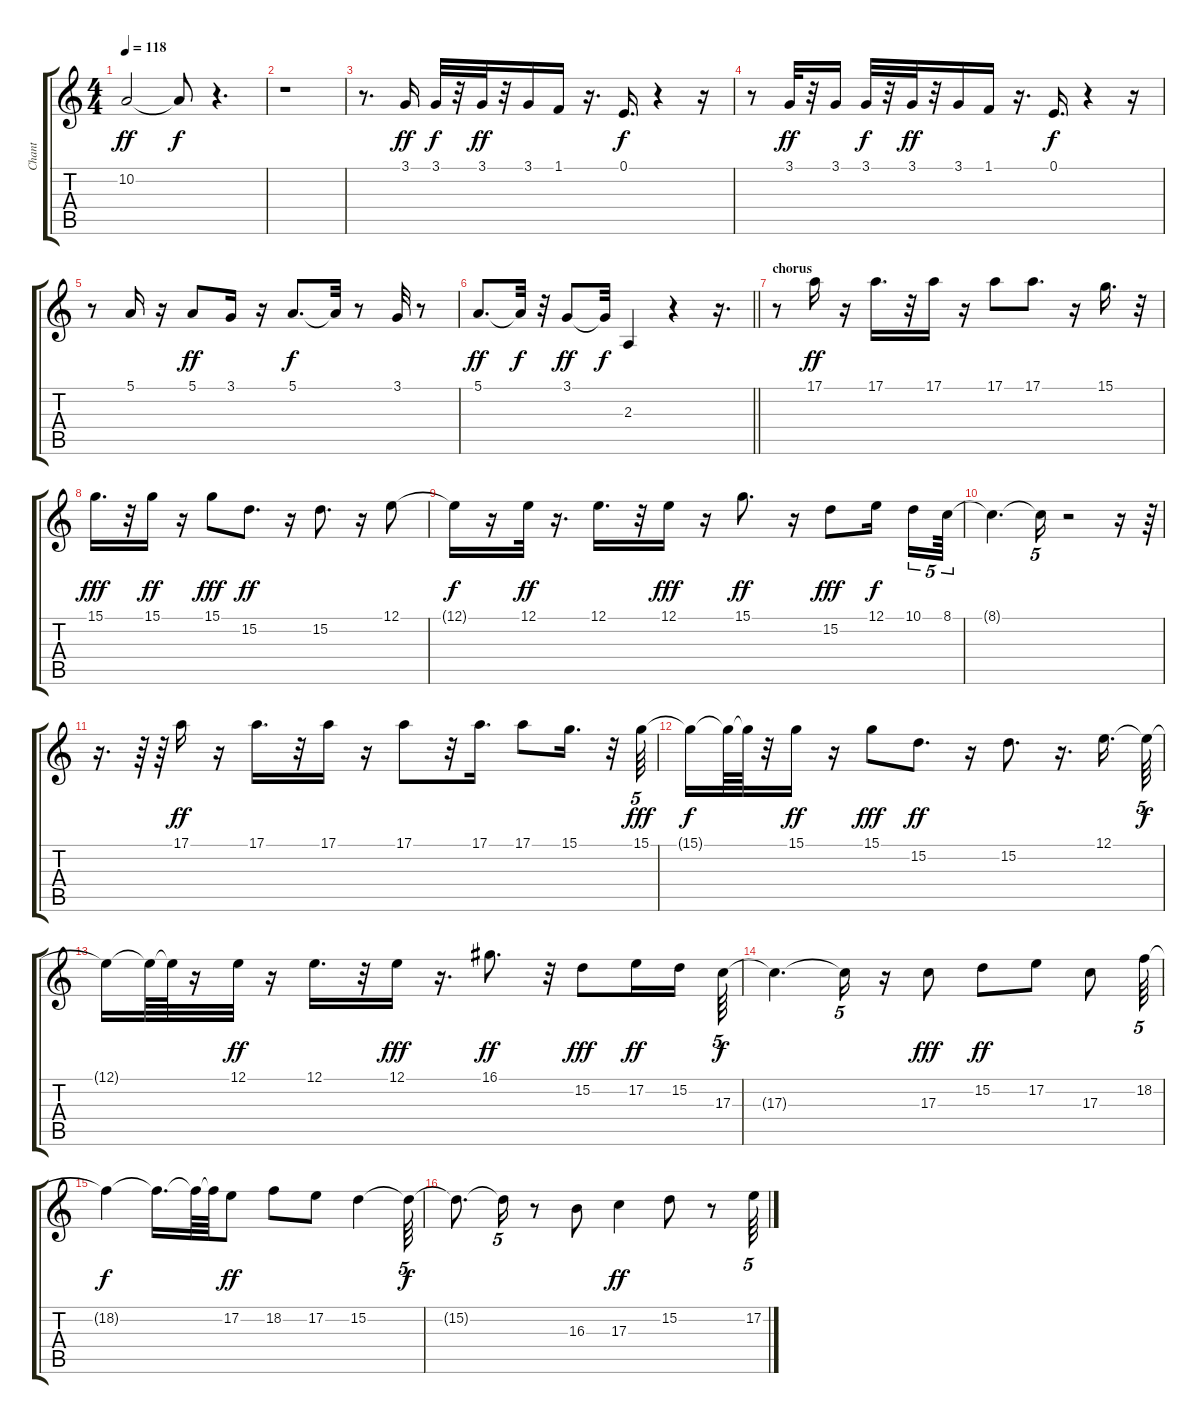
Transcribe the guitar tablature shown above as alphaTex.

\track ("Chant" "Chant") {instrument flute}
\staff {score tabs}
\tuning (E4 B3 G3 D3 A2 E2) {hide}
\ts (4 4)
\tempo 118
\clef g2
\ks c
10.2.2{dy ff} 10.2{t}.8{dy f} r.4{d} |
r.1 |
r.8{d} 3.1.16{dy ff} 3.1.32{dy f} r.32 3.1.32{dy ff} r.32 3.1.16 1.1.16 r.16{d} 0.1.16{d dy f} r.4 r.16 |
r.8 3.1.32{dy ff} r.32 3.1.16 3.1.32{dy f} r.32 3.1.32{dy ff} r.32 3.1.16 1.1.16 r.16{d} 0.1.16{d dy f} r.4 r.16 |
r.8 5.1.16 r.16 5.1.8{dy ff} 3.1.16 r.16 5.1.8{d dy f} 5.1{t}.32 r.8 3.1.32 r.8 |
\barLineRight lightlight
5.1.8{d dy ff} 5.1{t}.32{dy f} r.32 3.1.8{dy ff} 3.1{t}.32{dy f} 2.3.4 r.4 r.16{d} |
\section ("" "chorus")
r.8 17.1.16{dy ff} r.16 17.1.16{d} r.32 17.1.16 r.16 17.1.8 17.1.8{d} r.16 15.1.16{d} r.32 |
15.1.16{d dy fff} r.32 15.1.16{dy ff} r.16 15.1.8{dy fff} 15.2.8{d dy ff} r.16 15.2.8{d} r.16 12.1.8 |
12.1{t}.16{dy f} r.16 12.1.32{dy ff} r.16{d} 12.1.16{d} r.32 12.1.16{dy fff} r.16 15.1.8{d dy ff} r.16 15.2.8{dy fff} 12.1.16{dy f beam splitsecondary} 10.1.16{tu (5 4)} 8.1.64{tu (5 4)} |
8.1{t}.4{d} 8.1{t}.16{tu (5 4)} r.2 r.16 r.64{tu (5 4)} |
r.16{d} r.64 r.64 17.1.16{dy ff} r.16 17.1.16{d} r.32 17.1.16 r.16 17.1.8 r.32 17.1.16{d} 17.1.8 15.1.16{d} r.32 15.1.64{tu (5 4) dy fff} |
15.1{t}.16{dy f} 15.1{t}.64 15.1{t}.64 r.32 15.1.16{dy ff} r.16 15.1.8{dy fff} 15.2.8{d dy ff} r.16 15.2.8{d} r.16{d} 12.1.16{d} 12.1{t}.64{tu (5 4) dy f} |
12.1{t}.16 12.1{t}.64 12.1{t}.64 r.16 12.1.32{dy ff} r.16 12.1.16{d} r.32 12.1.16{dy fff} r.16{d} 16.1.8{d dy ff} r.32 15.2.8{dy fff} 17.2.16{dy ff} 15.2.16 17.3.64{tu (5 4) dy f} |
17.3{t}.4{d} 17.3{t}.16{tu (5 4)} r.16 17.3.8{dy fff} 15.2.8{dy ff} 17.2.8 17.3.8 18.2.64{tu (5 4)} |
18.2{t}.4{dy f} 18.2{t}.16{d} 18.2{t}.64 18.2{t}.64 17.2.8{dy ff} 18.2.8 17.2.8 15.2.4 15.2{t}.64{tu (5 4) dy f} |
15.2{t}.8{d} 15.2{t}.16{tu (5 4)} r.8 16.3.8 17.3.4{dy ff} 15.2.8 r.8 17.2.64{tu (5 4)}
